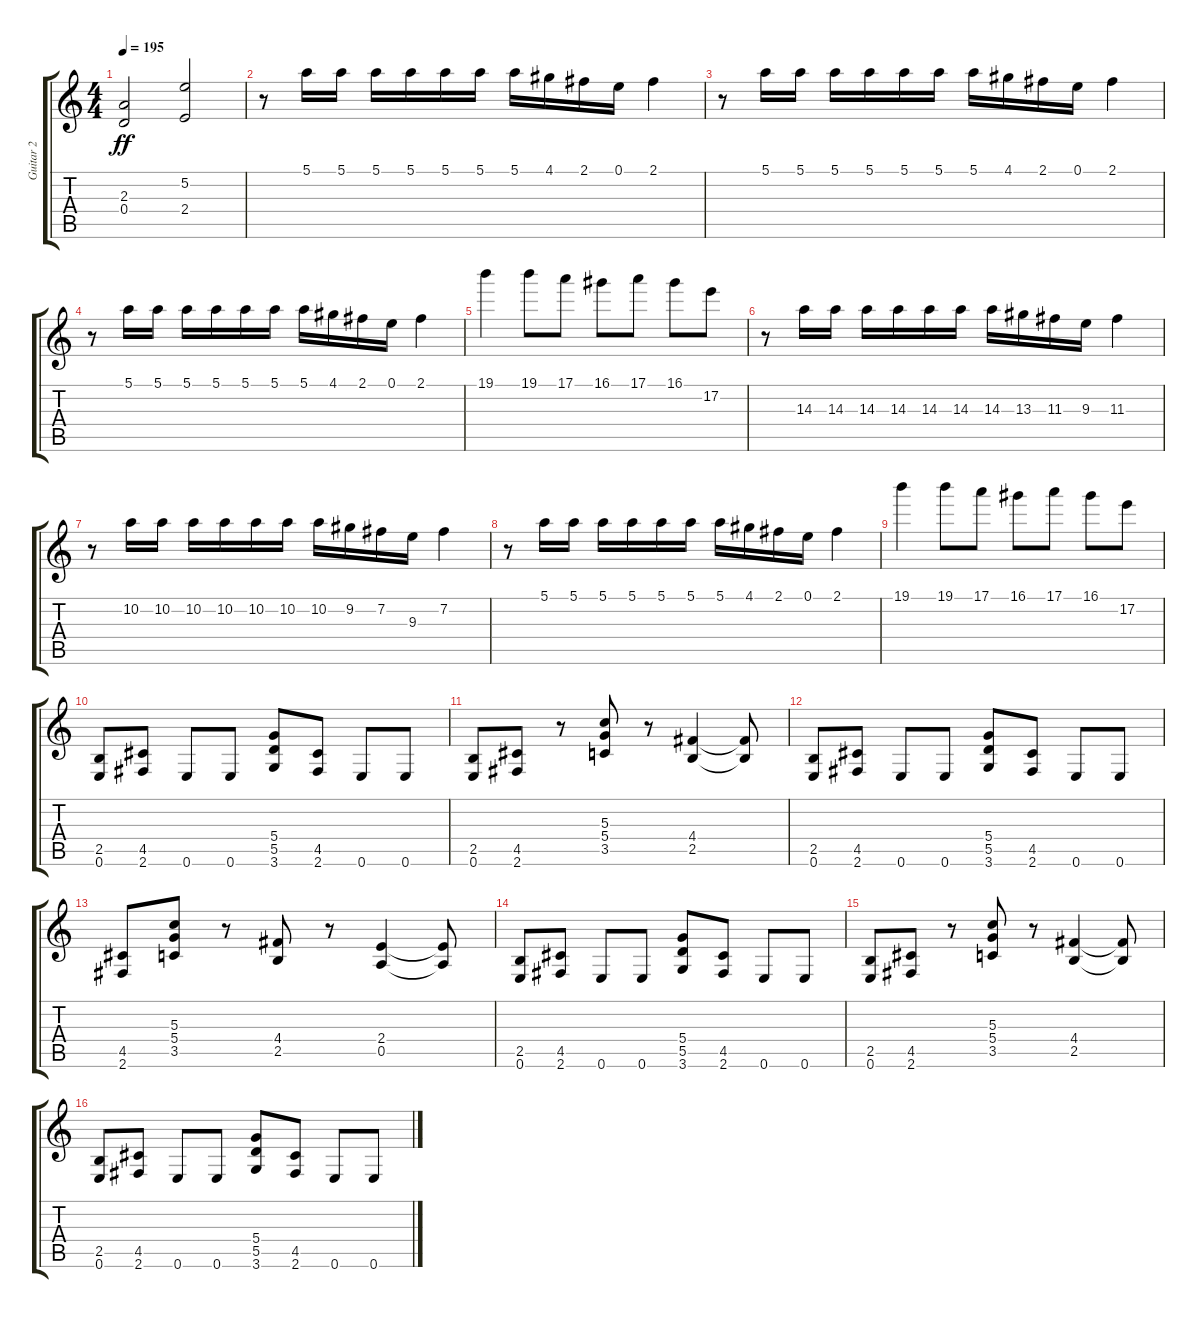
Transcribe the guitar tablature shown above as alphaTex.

\track ("Guitar 2" "Guitar 2") {instrument overdrivenguitar}
\staff {score tabs}
\tuning (E4 B3 G3 D3 A2 E2) {hide}
\ts (4 4)
\tempo 195
\clef g2
\ks c
(2.3 0.4).2{dy ff} (5.2 2.4).2 |
r.8 5.1.16 5.1.16 5.1.16 5.1.16 5.1.16 5.1.16 5.1.16 4.1.16 2.1.16 0.1.16 2.1.4 |
r.8 5.1.16 5.1.16 5.1.16 5.1.16 5.1.16 5.1.16 5.1.16 4.1.16 2.1.16 0.1.16 2.1.4 |
r.8 5.1.16 5.1.16 5.1.16 5.1.16 5.1.16 5.1.16 5.1.16 4.1.16 2.1.16 0.1.16 2.1.4 |
19.1.4 19.1.8 17.1.8 16.1.8 17.1.8 16.1.8 17.2.8 |
r.8 14.3.16 14.3.16 14.3.16 14.3.16 14.3.16 14.3.16 14.3.16 13.3.16 11.3.16 9.3.16 11.3.4 |
r.8 10.2.16 10.2.16 10.2.16 10.2.16 10.2.16 10.2.16 10.2.16 9.2.16 7.2.16 9.3.16 7.2.4 |
r.8 5.1.16 5.1.16 5.1.16 5.1.16 5.1.16 5.1.16 5.1.16 4.1.16 2.1.16 0.1.16 2.1.4 |
19.1.4 19.1.8 17.1.8 16.1.8 17.1.8 16.1.8 17.2.8 |
(2.5 0.6).8 (4.5 2.6).8 0.6.8 0.6.8 (5.4 5.5 3.6).8 (4.5 2.6).8 0.6.8 0.6.8 |
(2.5 0.6).8 (4.5 2.6).8 r.8 (5.3 5.4 3.5).8 r.8 (4.4 2.5).4 (4.4{t} 2.5{t}).8 |
(2.5 0.6).8 (4.5 2.6).8 0.6.8 0.6.8 (5.4 5.5 3.6).8 (4.5 2.6).8 0.6.8 0.6.8 |
(4.5 2.6).8 (5.3 5.4 3.5).8 r.8 (4.4 2.5).8 r.8 (2.4 0.5).4 (2.4{t} 0.5{t}).8 |
(2.5 0.6).8 (4.5 2.6).8 0.6.8 0.6.8 (5.4 5.5 3.6).8 (4.5 2.6).8 0.6.8 0.6.8 |
(2.5 0.6).8 (4.5 2.6).8 r.8 (5.3 5.4 3.5).8 r.8 (4.4 2.5).4 (4.4{t} 2.5{t}).8 |
(2.5 0.6).8 (4.5 2.6).8 0.6.8 0.6.8 (5.4 5.5 3.6).8 (4.5 2.6).8 0.6.8 0.6.8
